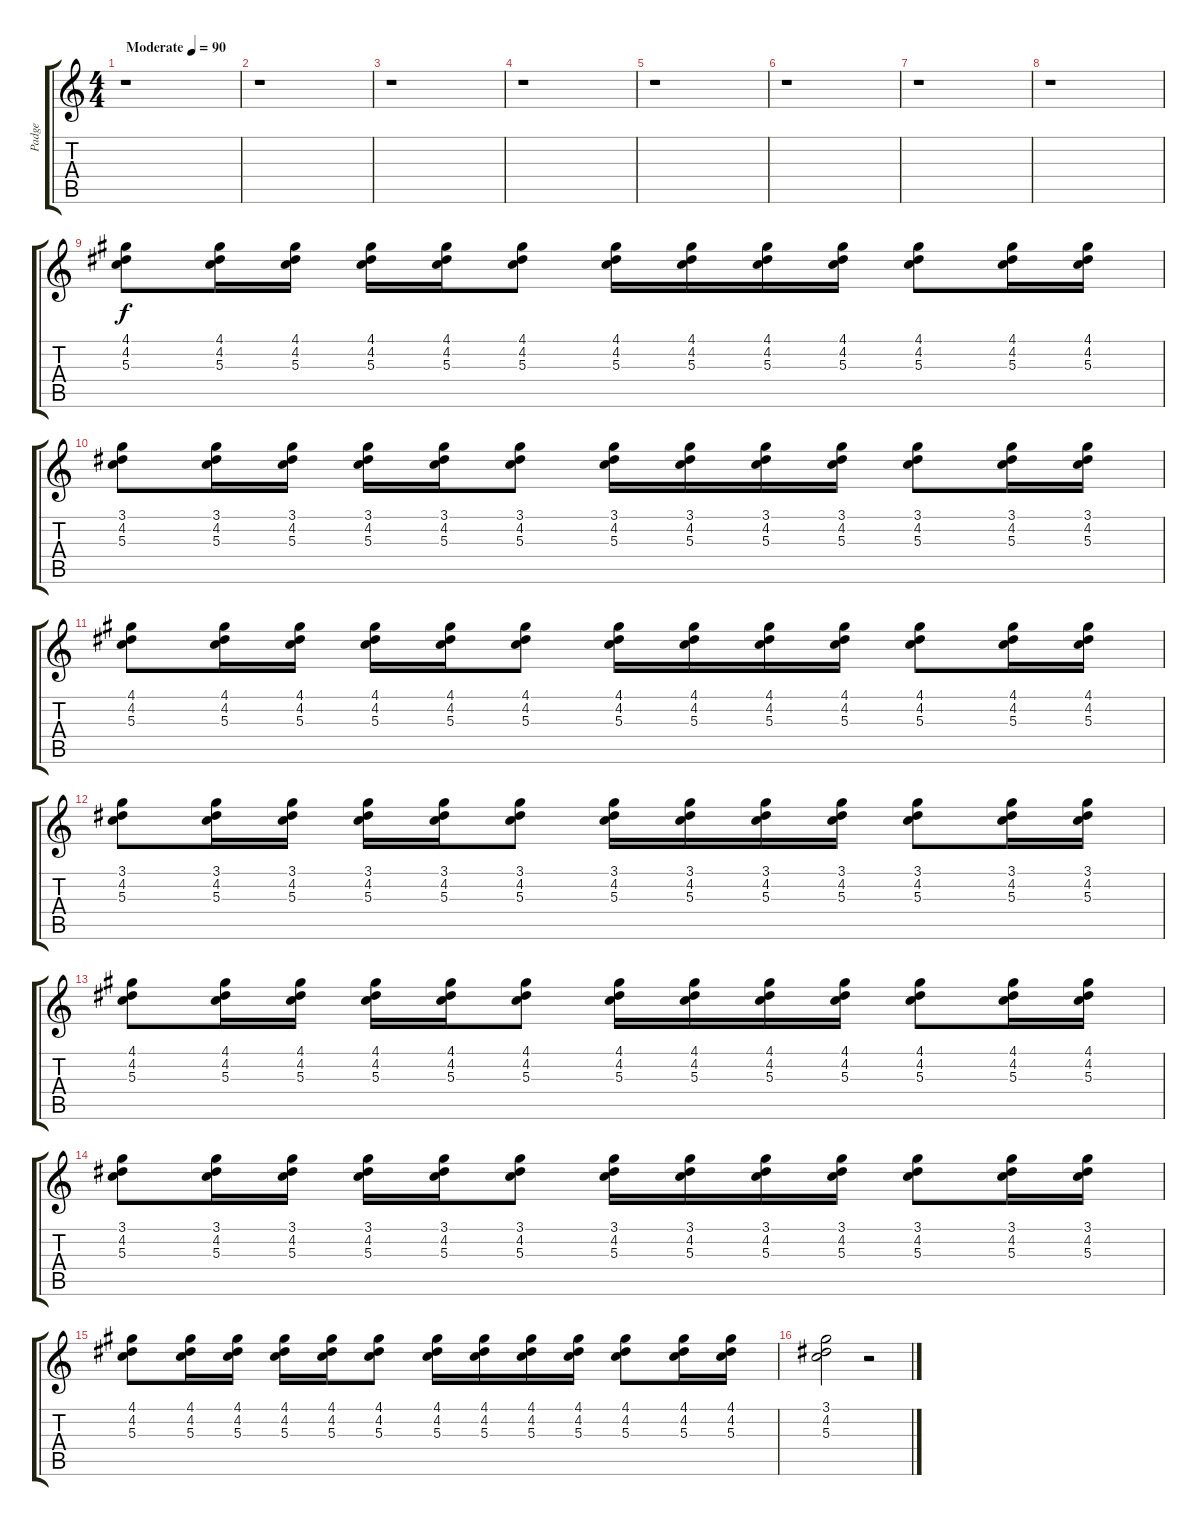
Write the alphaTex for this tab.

\track ("Padge" "Padge") {instrument acousticguitarsteel}
\staff {score tabs}
\tuning (E4 B3 G3 D3 A2 D2) {hide}
\ts (4 4)
\tempo (90 "Moderate")
\clef g2
\ks c
r.1{dy f instrument acousticguitarsteel} |
r.1 |
r.1 |
r.1 |
r.1 |
r.1 |
r.1 |
r.1 |
(4.1 4.2 5.3).8 (4.1 4.2 5.3).16 (4.1 4.2 5.3).16 (4.1 4.2 5.3).16 (4.1 4.2 5.3).16 (4.1 4.2 5.3).8 (4.1 4.2 5.3).16 (4.1 4.2 5.3).16 (4.1 4.2 5.3).16 (4.1 4.2 5.3).16 (4.1 4.2 5.3).8 (4.1 4.2 5.3).16 (4.1 4.2 5.3).16 |
(3.1 4.2 5.3).8 (3.1 4.2 5.3).16 (3.1 4.2 5.3).16 (3.1 4.2 5.3).16 (3.1 4.2 5.3).16 (3.1 4.2 5.3).8 (3.1 4.2 5.3).16 (3.1 4.2 5.3).16 (3.1 4.2 5.3).16 (3.1 4.2 5.3).16 (3.1 4.2 5.3).8 (3.1 4.2 5.3).16 (3.1 4.2 5.3).16 |
(4.1 4.2 5.3).8 (4.1 4.2 5.3).16 (4.1 4.2 5.3).16 (4.1 4.2 5.3).16 (4.1 4.2 5.3).16 (4.1 4.2 5.3).8 (4.1 4.2 5.3).16 (4.1 4.2 5.3).16 (4.1 4.2 5.3).16 (4.1 4.2 5.3).16 (4.1 4.2 5.3).8 (4.1 4.2 5.3).16 (4.1 4.2 5.3).16 |
(3.1 4.2 5.3).8 (3.1 4.2 5.3).16 (3.1 4.2 5.3).16 (3.1 4.2 5.3).16 (3.1 4.2 5.3).16 (3.1 4.2 5.3).8 (3.1 4.2 5.3).16 (3.1 4.2 5.3).16 (3.1 4.2 5.3).16 (3.1 4.2 5.3).16 (3.1 4.2 5.3).8 (3.1 4.2 5.3).16 (3.1 4.2 5.3).16 |
(4.1 4.2 5.3).8 (4.1 4.2 5.3).16 (4.1 4.2 5.3).16 (4.1 4.2 5.3).16 (4.1 4.2 5.3).16 (4.1 4.2 5.3).8 (4.1 4.2 5.3).16 (4.1 4.2 5.3).16 (4.1 4.2 5.3).16 (4.1 4.2 5.3).16 (4.1 4.2 5.3).8 (4.1 4.2 5.3).16 (4.1 4.2 5.3).16 |
(3.1 4.2 5.3).8 (3.1 4.2 5.3).16 (3.1 4.2 5.3).16 (3.1 4.2 5.3).16 (3.1 4.2 5.3).16 (3.1 4.2 5.3).8 (3.1 4.2 5.3).16 (3.1 4.2 5.3).16 (3.1 4.2 5.3).16 (3.1 4.2 5.3).16 (3.1 4.2 5.3).8 (3.1 4.2 5.3).16 (3.1 4.2 5.3).16 |
(4.1 4.2 5.3).8 (4.1 4.2 5.3).16 (4.1 4.2 5.3).16 (4.1 4.2 5.3).16 (4.1 4.2 5.3).16 (4.1 4.2 5.3).8 (4.1 4.2 5.3).16 (4.1 4.2 5.3).16 (4.1 4.2 5.3).16 (4.1 4.2 5.3).16 (4.1 4.2 5.3).8 (4.1 4.2 5.3).16 (4.1 4.2 5.3).16 |
(3.1 4.2 5.3).2 r.2
